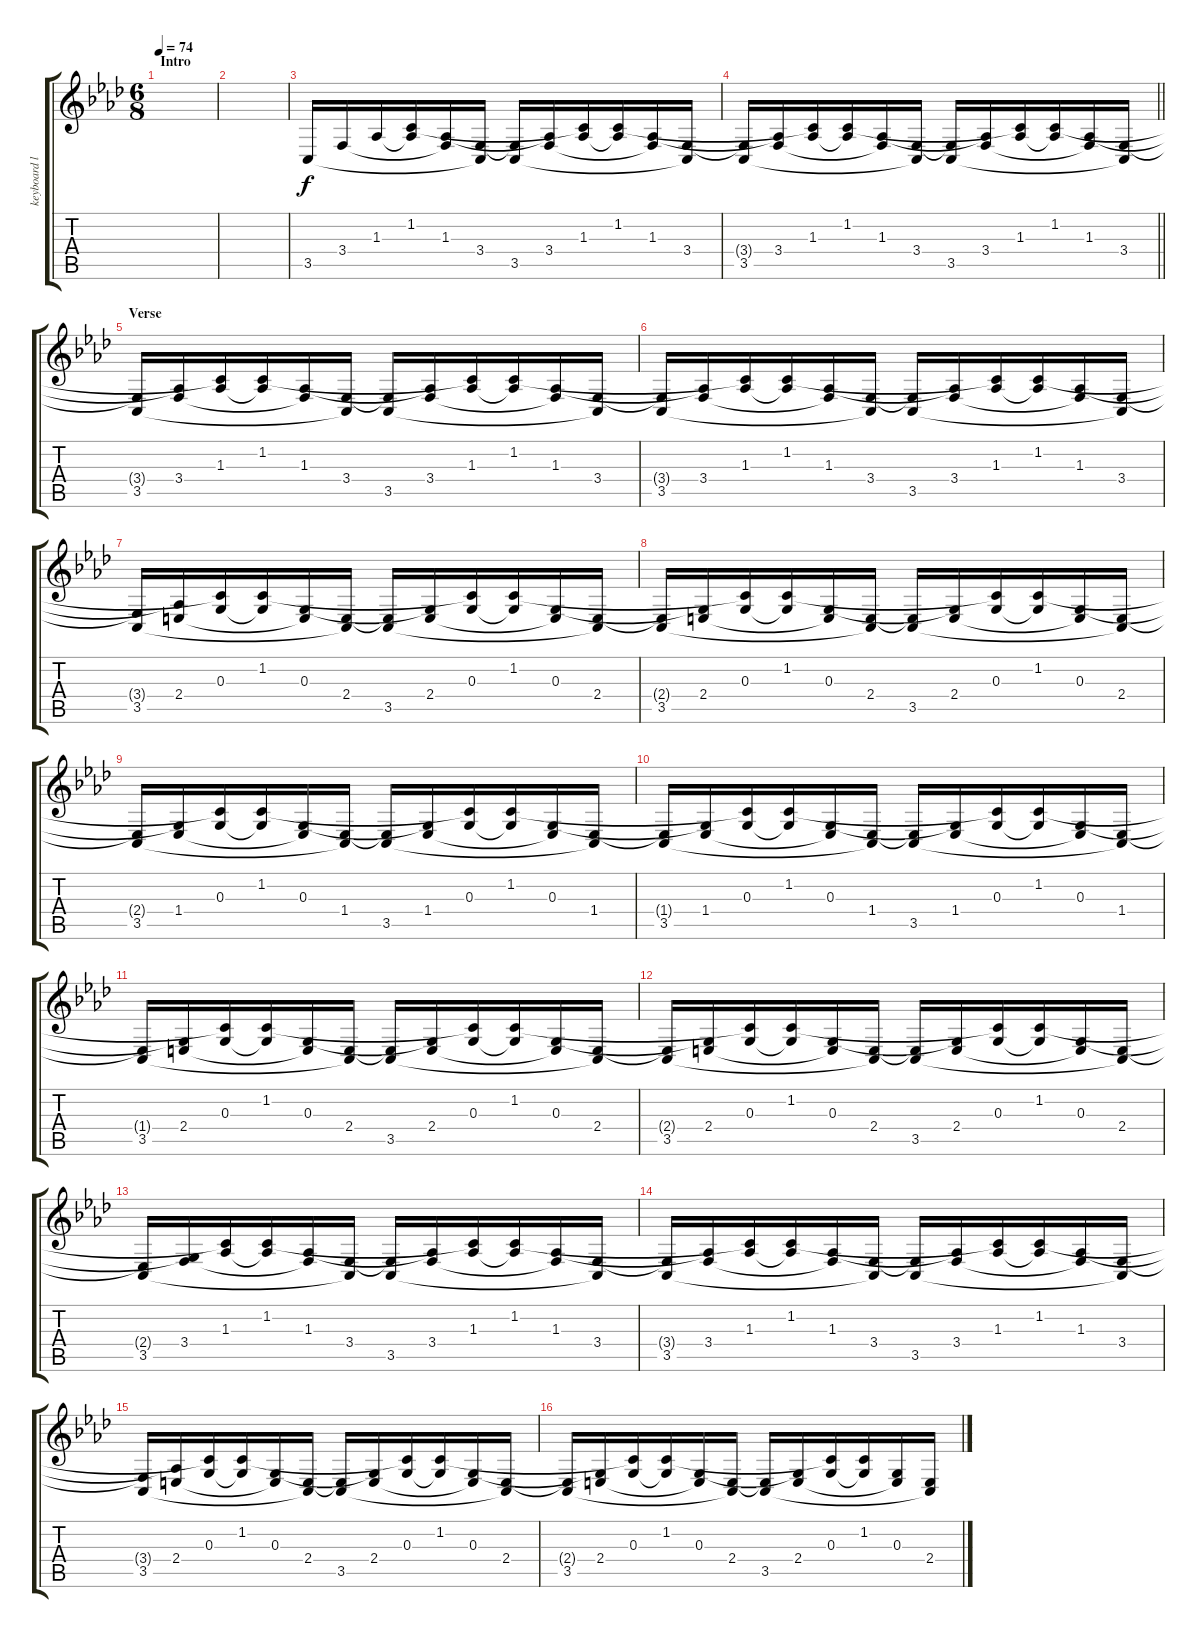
\track ("keyboard low" "keyboard l") {instrument brightacousticpiano}
\staff {score tabs}
\tuning (E4 B3 G3 D3 A2 E2) {hide}
\ts (6 8)
\section ("" "Intro")
\tempo 74
\clef g2
\ks ab
|
|
3.5.16 3.4.16 1.3.16 (1.2 1.3{t}).16 (1.3 3.4{t}).16 (3.4 3.5{t}).16 (3.4{t} 3.5).16 (1.3{t} 3.4).16 (1.2{t} 1.3).16 (1.2 1.3{t}).16 (1.3 3.4{t}).16 (3.4 3.5{t}).16 |
\barLineRight lightlight
(3.4{t} 3.5).16 (1.3{t} 3.4).16 (1.2{t} 1.3).16 (1.2 1.3{t}).16 (1.3 3.4{t}).16 (3.4 3.5{t}).16 (3.4{t} 3.5).16 (1.3{t} 3.4).16 (1.2{t} 1.3).16 (1.2 1.3{t}).16 (1.3 3.4{t}).16 (3.4 3.5{t}).16 |
\section ("" "Verse")
(3.4{t} 3.5).16 (1.3{t} 3.4).16 (1.2{t} 1.3).16 (1.2 1.3{t}).16 (1.3 3.4{t}).16 (3.4 3.5{t}).16 (3.4{t} 3.5).16 (1.3{t} 3.4).16 (1.2{t} 1.3).16 (1.2 1.3{t}).16 (1.3 3.4{t}).16 (3.4 3.5{t}).16 |
(3.4{t} 3.5).16 (1.3{t} 3.4).16 (1.2{t} 1.3).16 (1.2 1.3{t}).16 (1.3 3.4{t}).16 (3.4 3.5{t}).16 (3.4{t} 3.5).16 (1.3{t} 3.4).16 (1.2{t} 1.3).16 (1.2 1.3{t}).16 (1.3 3.4{t}).16 (3.4 3.5{t}).16 |
(3.4{t} 3.5).16 (1.3{t} 2.4).16 (1.2{t} 0.3).16 (1.2 0.3{t}).16 (0.3 2.4{t}).16 (2.4 3.5{t}).16 (2.4{t} 3.5).16 (0.3{t} 2.4).16 (1.2{t} 0.3).16 (1.2 0.3{t}).16 (0.3 2.4{t}).16 (2.4 3.5{t}).16 |
(2.4{t} 3.5).16 (0.3{t} 2.4).16 (1.2{t} 0.3).16 (1.2 0.3{t}).16 (0.3 2.4{t}).16 (2.4 3.5{t}).16 (2.4{t} 3.5).16 (0.3{t} 2.4).16 (1.2{t} 0.3).16 (1.2 0.3{t}).16 (0.3 2.4{t}).16 (2.4 3.5{t}).16 |
(2.4{t} 3.5).16 (0.3{t} 1.4).16 (1.2{t} 0.3).16 (1.2 0.3{t}).16 (0.3 1.4{t}).16 (1.4 3.5{t}).16 (1.4{t} 3.5).16 (0.3{t} 1.4).16 (1.2{t} 0.3).16 (1.2 0.3{t}).16 (0.3 1.4{t}).16 (1.4 3.5{t}).16 |
(1.4{t} 3.5).16 (0.3{t} 1.4).16 (1.2{t} 0.3).16 (1.2 0.3{t}).16 (0.3 1.4{t}).16 (1.4 3.5{t}).16 (1.4{t} 3.5).16 (0.3{t} 1.4).16 (1.2{t} 0.3).16 (1.2 0.3{t}).16 (0.3 1.4{t}).16 (1.4 3.5{t}).16 |
(1.4{t} 3.5).16 (0.3{t} 2.4).16 (1.2{t} 0.3).16 (1.2 0.3{t}).16 (0.3 2.4{t}).16 (2.4 3.5{t}).16 (2.4{t} 3.5).16 (0.3{t} 2.4).16 (1.2{t} 0.3).16 (1.2 0.3{t}).16 (0.3 2.4{t}).16 (2.4 3.5{t}).16 |
(2.4{t} 3.5).16 (0.3{t} 2.4).16 (1.2{t} 0.3).16 (1.2 0.3{t}).16 (0.3 2.4{t}).16 (2.4 3.5{t}).16 (2.4{t} 3.5).16 (0.3{t} 2.4).16 (1.2{t} 0.3).16 (1.2 0.3{t}).16 (0.3 2.4{t}).16 (2.4 3.5{t}).16 |
(2.4{t} 3.5).16 (0.3{t} 3.4).16 (1.2{t} 1.3).16 (1.2 1.3{t}).16 (1.3 3.4{t}).16 (3.4 3.5{t}).16 (3.4{t} 3.5).16 (1.3{t} 3.4).16 (1.2{t} 1.3).16 (1.2 1.3{t}).16 (1.3 3.4{t}).16 (3.4 3.5{t}).16 |
(3.4{t} 3.5).16 (1.3{t} 3.4).16 (1.2{t} 1.3).16 (1.2 1.3{t}).16 (1.3 3.4{t}).16 (3.4 3.5{t}).16 (3.4{t} 3.5).16 (1.3{t} 3.4).16 (1.2{t} 1.3).16 (1.2 1.3{t}).16 (1.3 3.4{t}).16 (3.4 3.5{t}).16 |
(3.4{t} 3.5).16 (1.3{t} 2.4).16 (1.2{t} 0.3).16 (1.2 0.3{t}).16 (0.3 2.4{t}).16 (2.4 3.5{t}).16 (2.4{t} 3.5).16 (0.3{t} 2.4).16 (1.2{t} 0.3).16 (1.2 0.3{t}).16 (0.3 2.4{t}).16 (2.4 3.5{t}).16 |
(2.4{t} 3.5).16 (0.3{t} 2.4).16 (1.2{t} 0.3).16 (1.2 0.3{t}).16 (0.3 2.4{t}).16 (2.4 3.5{t}).16 (2.4{t} 3.5).16 (0.3{t} 2.4).16 (1.2{t} 0.3).16 (1.2 0.3{t}).16 (0.3 2.4{t}).16 (2.4 3.5{t}).16
